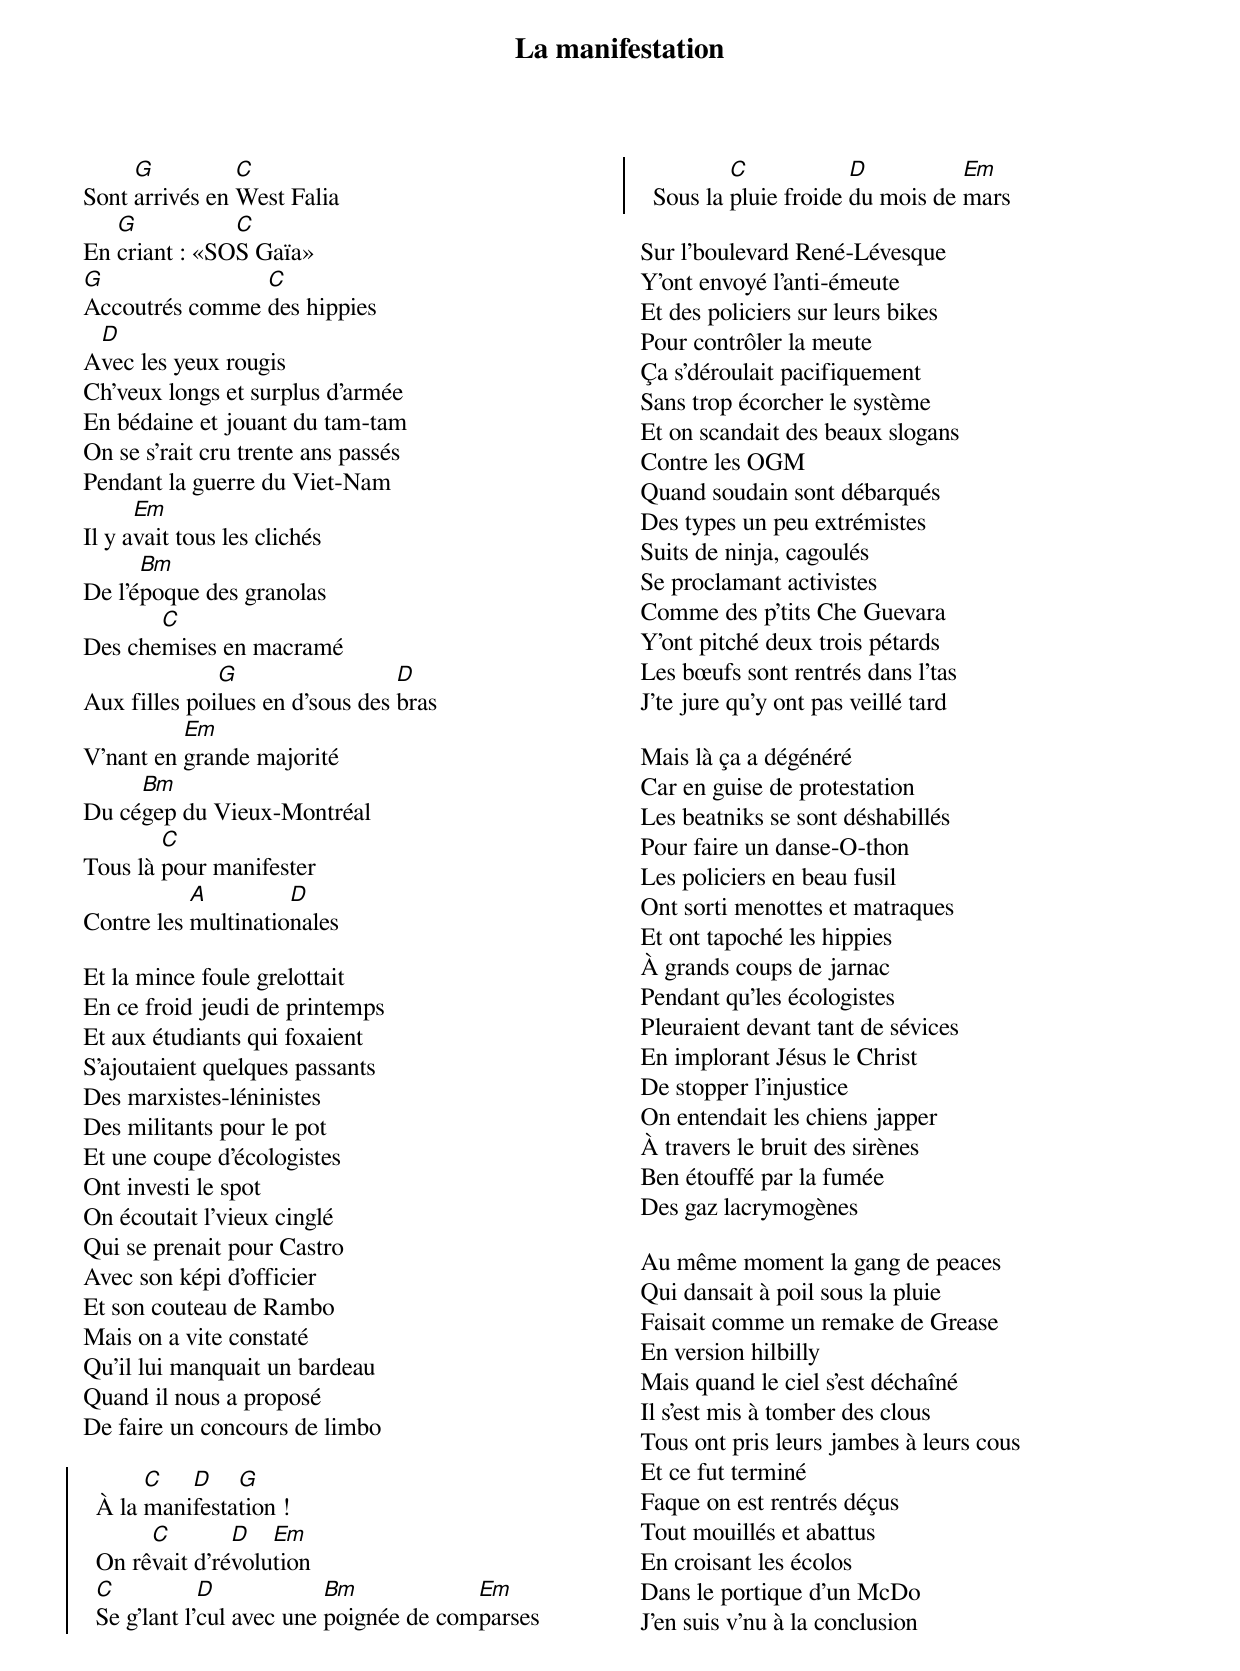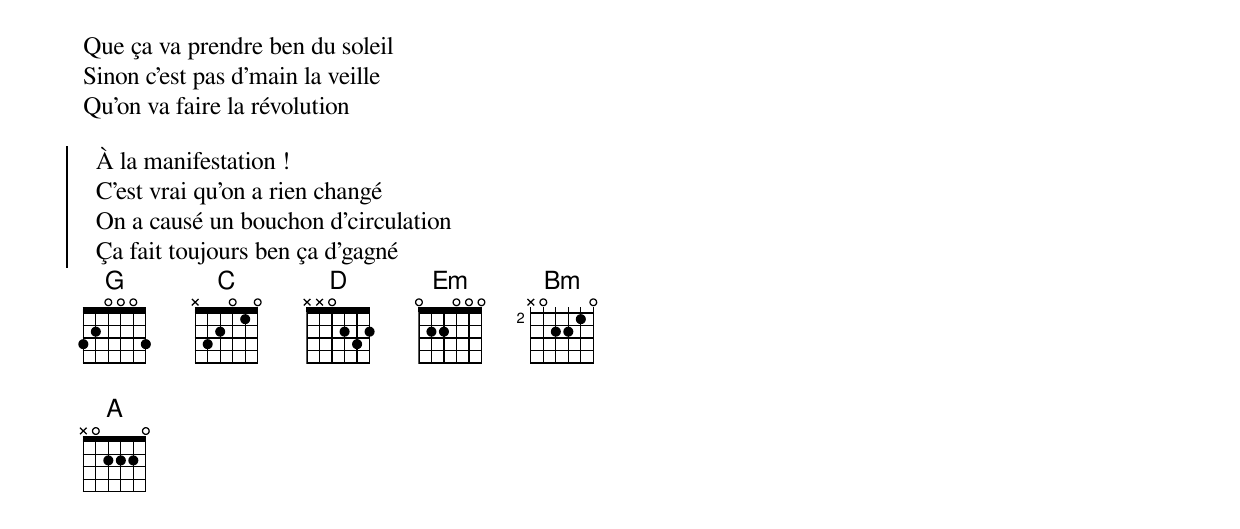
{title: La manifestation}
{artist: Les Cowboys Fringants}
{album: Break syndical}
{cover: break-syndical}
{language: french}
{columns: 2}
{define: G frets 3 2 0 0 0 3}
{define: C frets X 3 2 0 1 0}
{define: D frets X X 0 2 3 2}
{define: Em frets 0 2 2 0 0 0}
{define: Bm base-fret 2 frets X 0 2 2 1 0}
{define: A frets X 0 2 2 2 0}

Sont [G]arrivés en [C]West Falia
En [G]criant : «SO[C]S Gaïa»
[G]Accoutrés comme [C]des hippies
A[D]vec les yeux rougis
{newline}
Ch'veux longs et surplus d'armée
En bédaine et jouant du tam-tam
On se s'rait cru trente ans passés
Pendant la guerre du Viet-Nam
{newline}
Il y a[Em]vait tous les clichés
De l'é[Bm]poque des granolas
Des che[C]mises en macramé
Aux filles poi[G]lues en d'sous des [D]bras
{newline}
V'nant en [Em]grande majorité
Du cé[Bm]gep du Vieux-Montréal
Tous là [C]pour manifester
Contre les [A]multinatio[D]nales

Et la mince foule grelottait
En ce froid jeudi de printemps
Et aux étudiants qui foxaient
S'ajoutaient quelques passants
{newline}
Des marxistes-léninistes
Des militants pour le pot
Et une coupe d'écologistes
Ont investi le spot
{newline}
On écoutait l'vieux cinglé
Qui se prenait pour Castro
Avec son képi d'officier
Et son couteau de Rambo
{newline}
Mais on a vite constaté
Qu'il lui manquait un bardeau
Quand il nous a proposé
De faire un concours de limbo

{start_of_chorus}
  À la [C]mani[D]festa[G]tion !
  On rê[C]vait d'ré[D]volu[Em]tion
  [C]Se g'lant l'[D]cul avec une [Bm]poignée de com[Em]parses
  Sous la [C]pluie froide [D]du mois de [Em]mars
{end_of_chorus}

Sur l'boulevard René-Lévesque
Y'ont envoyé l'anti-émeute
Et des policiers sur leurs bikes
Pour contrôler la meute
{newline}
Ça s'déroulait pacifiquement
Sans trop écorcher le système
Et on scandait des beaux slogans
Contre les OGM
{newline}
Quand soudain sont débarqués
Des types un peu extrémistes
Suits de ninja, cagoulés
Se proclamant activistes
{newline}
Comme des p'tits Che Guevara
Y'ont pitché deux trois pétards
Les bœufs sont rentrés dans l'tas
J'te jure qu'y ont pas veillé tard

Mais là ça a dégénéré
Car en guise de protestation
Les beatniks se sont déshabillés
Pour faire un danse-O-thon
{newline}
Les policiers en beau fusil
Ont sorti menottes et matraques
Et ont tapoché les hippies
À grands coups de jarnac
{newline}
Pendant qu'les écologistes
Pleuraient devant tant de sévices
En implorant Jésus le Christ
De stopper l'injustice
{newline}
On entendait les chiens japper
À travers le bruit des sirènes
Ben étouffé par la fumée
Des gaz lacrymogènes

Au même moment la gang de peaces
Qui dansait à poil sous la pluie
Faisait comme un remake de Grease
En version hilbilly
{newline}
Mais quand le ciel s'est déchaîné
Il s'est mis à tomber des clous
Tous ont pris leurs jambes à leurs cous
Et ce fut terminé
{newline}
Faque on est rentrés déçus
Tout mouillés et abattus
En croisant les écolos
Dans le portique d'un McDo
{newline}
J'en suis v'nu à la conclusion
Que ça va prendre ben du soleil
Sinon c'est pas d'main la veille
Qu'on va faire la révolution

{start_of_chorus}
  À la manifestation !
  C'est vrai qu'on a rien changé
  On a causé un bouchon d'circulation
  Ça fait toujours ben ça d'gagné
{end_of_chorus}
